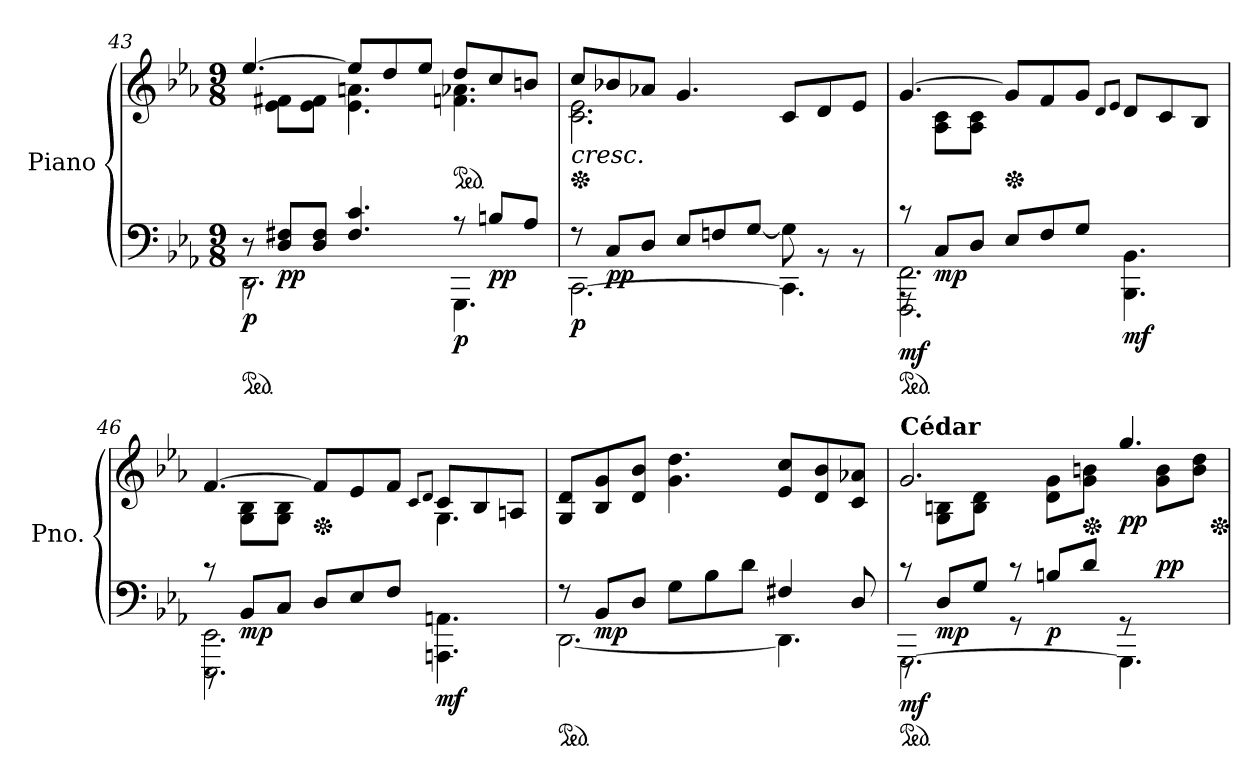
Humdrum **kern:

**kern	**kern	**dynam
*part1	*part1	*part1
*staff2	*staff1	*staff1/2
*I"Piano	*	*
*I'Pno.	*	*
!!LO:PB:g=z
*clefF4	*clefG2	*
*k[b-e-a-]	*k[b-e-a-]	*
*M9/8	*M9/8	*
*ped	*	*
=43	=43	=43
*^	*^	*
*	*^	*	*	*
!	!	!	!	!	!LO:DY:b=2
8rCC	8r	2.DD\	[4.ee-/	8ryy	p
!	!	!	!	!	!LO:DY:b=2
1ryy	8D/ 8F#X/L	.	.	8e-\ 8f#X\L	pp
.	8D/ 8F#/J	.	.	8e-\ 8f#\J	.
.	4.F#/ 4.c/	.	8ee-/L]	4.e-\ 4.an\	.
.	.	.	8dd/	.	.
.	.	.	8ee-/J	.	.
*	*	*	*ped	*	*
!	!	!	!	!	!LO:DY:b=2
.	8r	4.GGG\	8dd/L	4.fn\ 4.a-X\	p
!	!	!	!	!	!LO:DY:b=2
.	8Bn/L	.	8cc/	.	pp
.	8A-/J	.	8bn/J	.	.
=44	=44	=44	=44	=44	=44
*	*	*	*Xped	*	*
!	!	!	!	!	!LO:HP:b
!	!	!	!	!	!LO:DY:n=1:b=2
2.ryy	8r	[2.CC\	8cc/L	2.c\ 2.e-\	< p
!	!	!	!	!	!LO:DY:n=2:b=2
.	8C/L	.	8b-X/	.	pp
.	8D/J	.	8a-X/J	.	.
.	8E-/L	.	4.g/	.	.
.	8Fn/	.	.	.	.
.	[8G/J	.	.	.	.
!	!	!	!	!	!LO:DY:n=3:b=2
!	!	!	!	!	!LO:DY:n=4:b
4.rFyy	8G\]	4.CC\]	8c/L	4.ryy	[ mp f
.	8rBB	.	8d/	.	.
.	8rBB	.	8e-/J	.	.
=45	=45	=45	=45	=45	=45
*ped	*	*	*	*	*
!	!	!	!	!	!LO:DY:b=2
8rAAA	8rc	2.FFF\ 2.FF\	[4.g/	8ryy	mf
!	!	!	!	!	!LO:DY:b=2
4ryy	8C/L	.	.	8A-\ 8c\L	mp
.	8D/J	.	.	8A-\ 8c\J	.
*	*	*	*Xped	*	*
4ryy	8E-/L	.	8g/L]	2.ryy	.
.	8F/	.	8f/	.	.
2ryy	8G/J	.	8g/J	.	.
.	.	.	8qd/L	.	.
.	.	.	8qe-/J	.	.
!	!	!	!	!	!LO:DY:b=2
.	4reyy	4.BBB-\ 4.BB-\	8d/L	.	mf
.	.	.	8c/	.	.
.	8reyy	.	8B-/J	.	.
!!LO:LB:g=z	!!
=46	=46	=46	=46	=46	=46
8rDDD	8rc	2.EEE-\ 2.EE-\	[4.f/	8ryy	.
!	!	!	!	!	!LO:DY:b=2
4ryy	8BB-/L	.	.	8G\ 8B-\L	mp
.	8C/J	.	.	8G\ 8B-\J	.
*	*	*	*Xped	*	*
4rAyy	8D/L	.	8f/L]	4.ryy	.
.	8E-/	.	8e-/	.	.
8reyy	8F/J	.	8f/J	.	.
.	.	.	8qc/L	.	.
.	.	.	8qd/J	.	.
!	!	!	!	!	!LO:DY:b=2
4.ryy	8rbyy	4.AAAn\ 4.AAn\	8c/L	4.G\	mf
.	4rgyy	.	8B-/	.	.
.	.	.	8An/J	.	.
*v	*v	*v	*	*	*
*	*v	*v	*
=47	=47	=47
*ped	*	*
*^	*	*
8r	[2.DD\	8G/ 8d/L	.
!	!	!	!LO:DY:b=2
8BB-/L	.	8B-/ 8g/	mp
8D/J	.	8d/ 8b-/J	.
8G\L	.	4.g\ 4.dd\	.
8B-\	.	.	.
8d\J	.	.	.
4F#X/	4.DD\]	8e-/ 8cc/L	.
.	.	8d/ 8b-/	.
8D/	.	8c/ 8a-X/J	.
*v	*v	*	*
=48	=48	=48
*ped	*	*
*^	*^	*
*	*^	*	*	*
!	!	!	!LO:TX:a:B:t=Cédar	!	!
!	!	!	!	!	!LO:DY:b=2
8rFFF	8rc	[2.GGG\	2.g/	8ryy	mf
!	!	!	!	!	!LO:DY:b=2
4ryy	8D/L	.	.	8G\ 8Bn\L	mp
.	8G/J	.	.	8B\ 8d\J	.
8rGG	8rc	.	.	8ryy	.
*	*	*	*MM110	*	*
!	!	!	!	!	!LO:DY:b=2
4ryy	8Bn/L	.	.	8d\ 8g\L	p
*	*	*	*Xped	*	*
.	8d/J	.	.	8g\ 8bn\J	.
!	!	!	!	!	!LO:DY:b
8rGG	4.rgyy	4.GGG\]	4.gg/	8ryy	pp
!	!	!	!	!	!LO:DY:a=2
4ryy	.	.	.	8g\ 8b\L	pp
.	.	.	.	8b\ 8dd\J	.
*v	*v	*v	*	*	*
*	*Xped	*	*
*	*v	*v	*
=	=	=
*-	*-	*-
